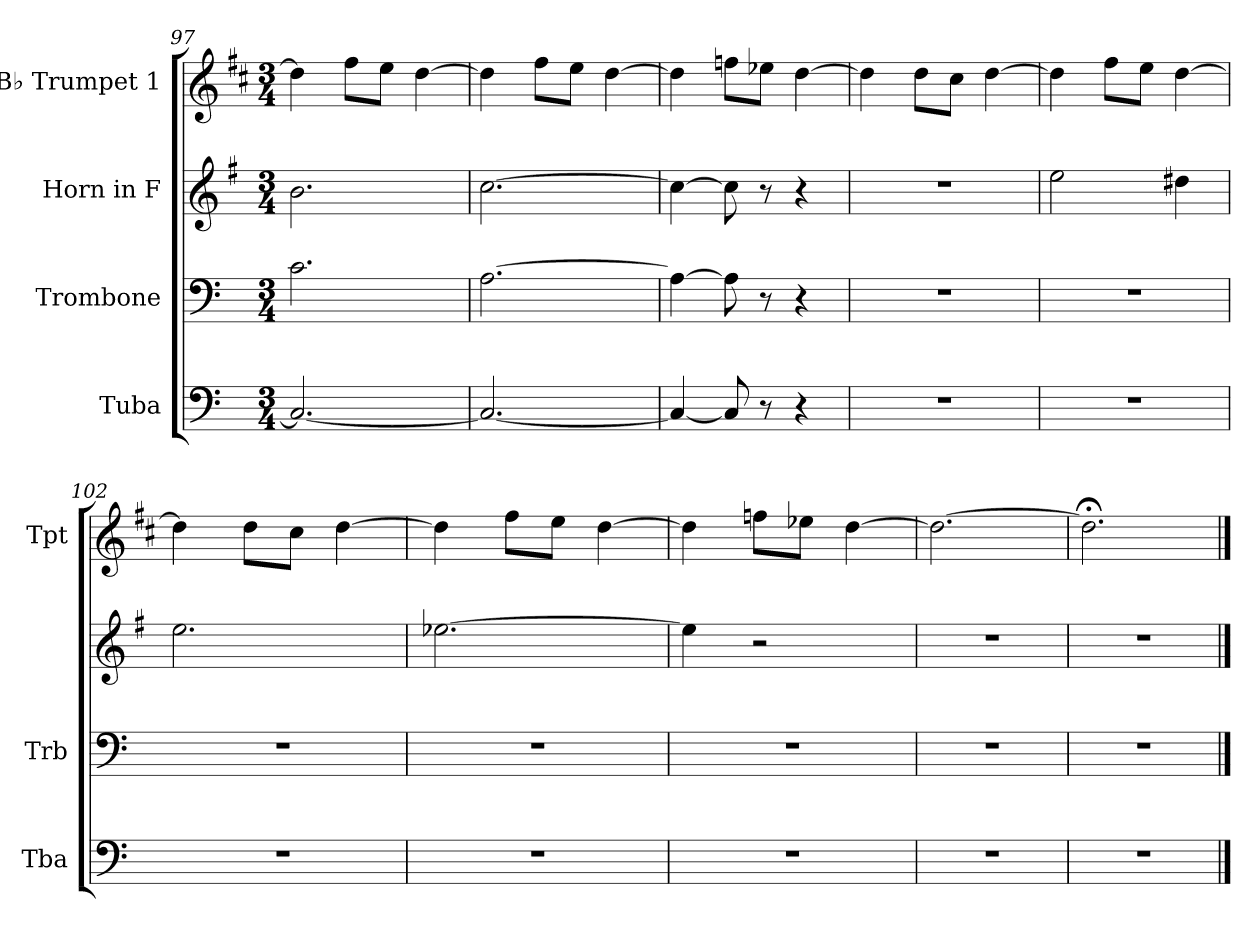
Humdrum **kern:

**kern	**kern	**kern	**kern
*part4	*part3	*part2	*part1
*staff4	*staff3	*staff2	*staff1
*I"Tuba	*I"Trombone	*I"Horn in F	*I"B♭ Trumpet 1
*I'Tba	*I'Trb	*	*I'Tpt
*clefF4	*clefF4	*clefG2	*clefG2
*	*	*ITrd4c7	*ITrd1c2
*k[]	*k[]	*k[]	*k[]
*M3/4	*M3/4	*M3/4	*M3/4
=97	=97	=97	=97
2.C/_	2.c\	2.e\	4cc\]
.	.	.	8ee\L
.	.	.	8dd\J
.	.	.	[4cc\
=98	=98	=98	=98
2.C/_	[2.A\	[2.f\	4cc\]
.	.	.	8ee\L
.	.	.	8dd\J
.	.	.	[4cc\
=99	=99	=99	=99
4C/_	4A\_	4f\_	4cc\]
8C/]	8A\]	8f\]	8ee-X\L
8r	8r	8r	8dd-X\J
4r	4r	4r	[4cc\
=100	=100	=100	=100
2.r	2.r	2.r	4cc\]
.	.	.	8cc\L
.	.	.	8b\J
.	.	.	[4cc\
=101	=101	=101	=101
2.r	2.r	2a\	4cc\]
.	.	.	8ee\L
.	.	.	8dd\J
.	.	4g#X\	[4cc\
!!LO:PB:g=z
=102	=102	=102	=102
2.r	2.r	2.a\	4cc\]
.	.	.	8cc\L
.	.	.	8b\J
.	.	.	[4cc\
=103	=103	=103	=103
2.r	2.r	[2.a-X\	4cc\]
.	.	.	8ee\L
.	.	.	8dd\J
.	.	.	[4cc\
=104	=104	=104	=104
2.r	2.r	4a-\]	4cc\]
.	.	2r	8ee-X\L
.	.	.	8dd-X\J
.	.	.	[4cc\
=105	=105	=105	=105
2.r	2.r	2.r	2.cc\_
=106	=106	=106	=106
2.r	2.r	2.r	2.cc;<\]
==	==	==	==
*-	*-	*-	*-
